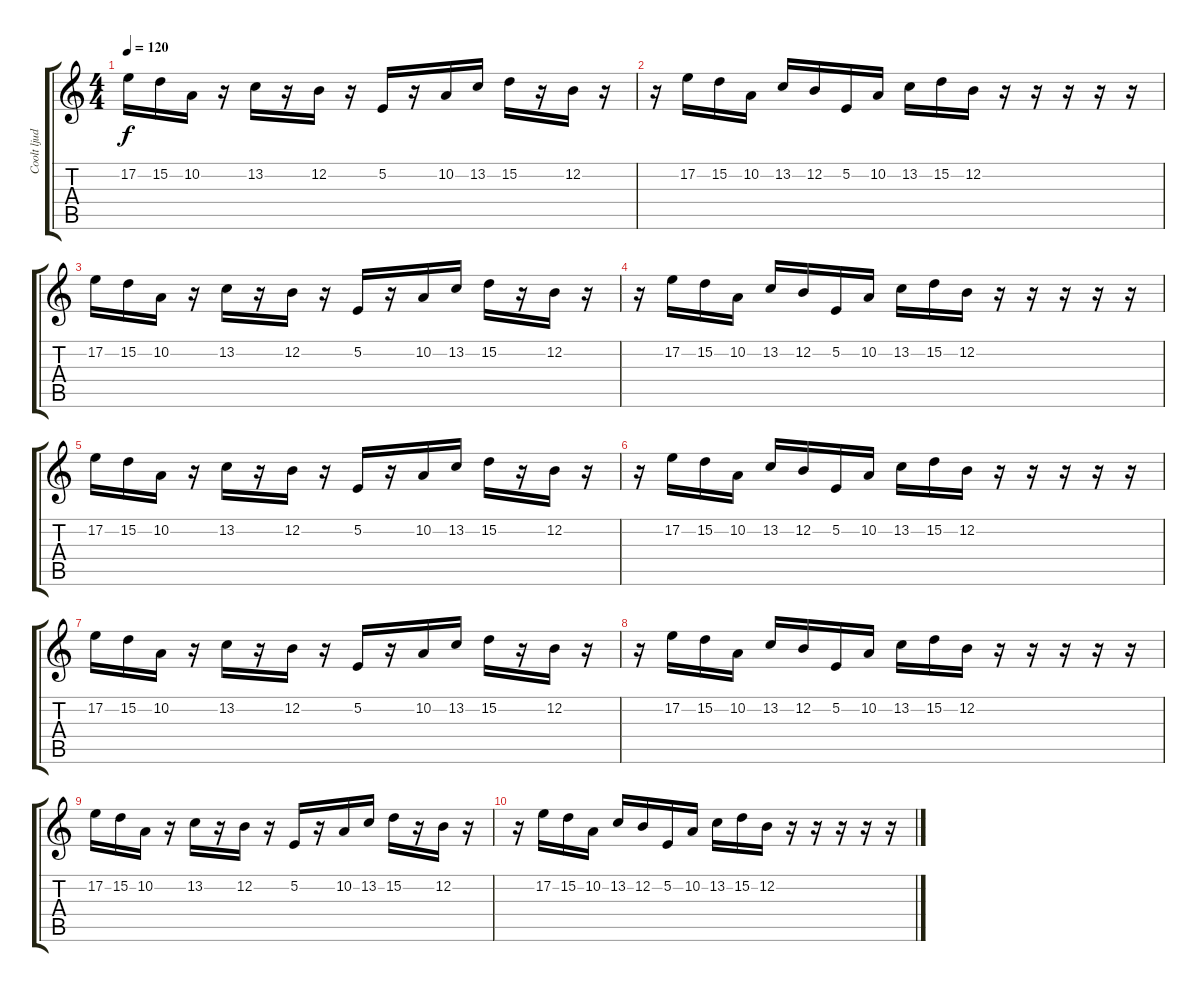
\track ("Coolt ljud" "Coolt ljud") {instrument lead8bassandlead}
\staff {score tabs}
\tuning (E4 B3 G3 D3 A2 E2) {hide}
\ts (4 4)
\tempo 120
\clef g2
\ks c
17.2.16{dy f} 15.2.16 10.2.16 r.16 13.2.16 r.16 12.2.16 r.16 5.2.16 r.16 10.2.16 13.2.16 15.2.16 r.16 12.2.16 r.16 |
r.16 17.2.16 15.2.16 10.2.16 13.2.16 12.2.16 5.2.16 10.2.16 13.2.16 15.2.16 12.2.16 r.16 r.16 r.16 r.16 r.16 |
17.2.16 15.2.16 10.2.16 r.16 13.2.16 r.16 12.2.16 r.16 5.2.16 r.16 10.2.16 13.2.16 15.2.16 r.16 12.2.16 r.16 |
r.16 17.2.16 15.2.16 10.2.16 13.2.16 12.2.16 5.2.16 10.2.16 13.2.16 15.2.16 12.2.16 r.16 r.16 r.16 r.16 r.16 |
17.2.16 15.2.16 10.2.16 r.16 13.2.16 r.16 12.2.16 r.16 5.2.16 r.16 10.2.16 13.2.16 15.2.16 r.16 12.2.16 r.16 |
r.16 17.2.16 15.2.16 10.2.16 13.2.16 12.2.16 5.2.16 10.2.16 13.2.16 15.2.16 12.2.16 r.16 r.16 r.16 r.16 r.16 |
17.2.16 15.2.16 10.2.16 r.16 13.2.16 r.16 12.2.16 r.16 5.2.16 r.16 10.2.16 13.2.16 15.2.16 r.16 12.2.16 r.16 |
r.16 17.2.16 15.2.16 10.2.16 13.2.16 12.2.16 5.2.16 10.2.16 13.2.16 15.2.16 12.2.16 r.16 r.16 r.16 r.16 r.16 |
17.2.16 15.2.16 10.2.16 r.16 13.2.16 r.16 12.2.16 r.16 5.2.16 r.16 10.2.16 13.2.16 15.2.16 r.16 12.2.16 r.16 |
r.16 17.2.16 15.2.16 10.2.16 13.2.16 12.2.16 5.2.16 10.2.16 13.2.16 15.2.16 12.2.16 r.16 r.16 r.16 r.16 r.16
